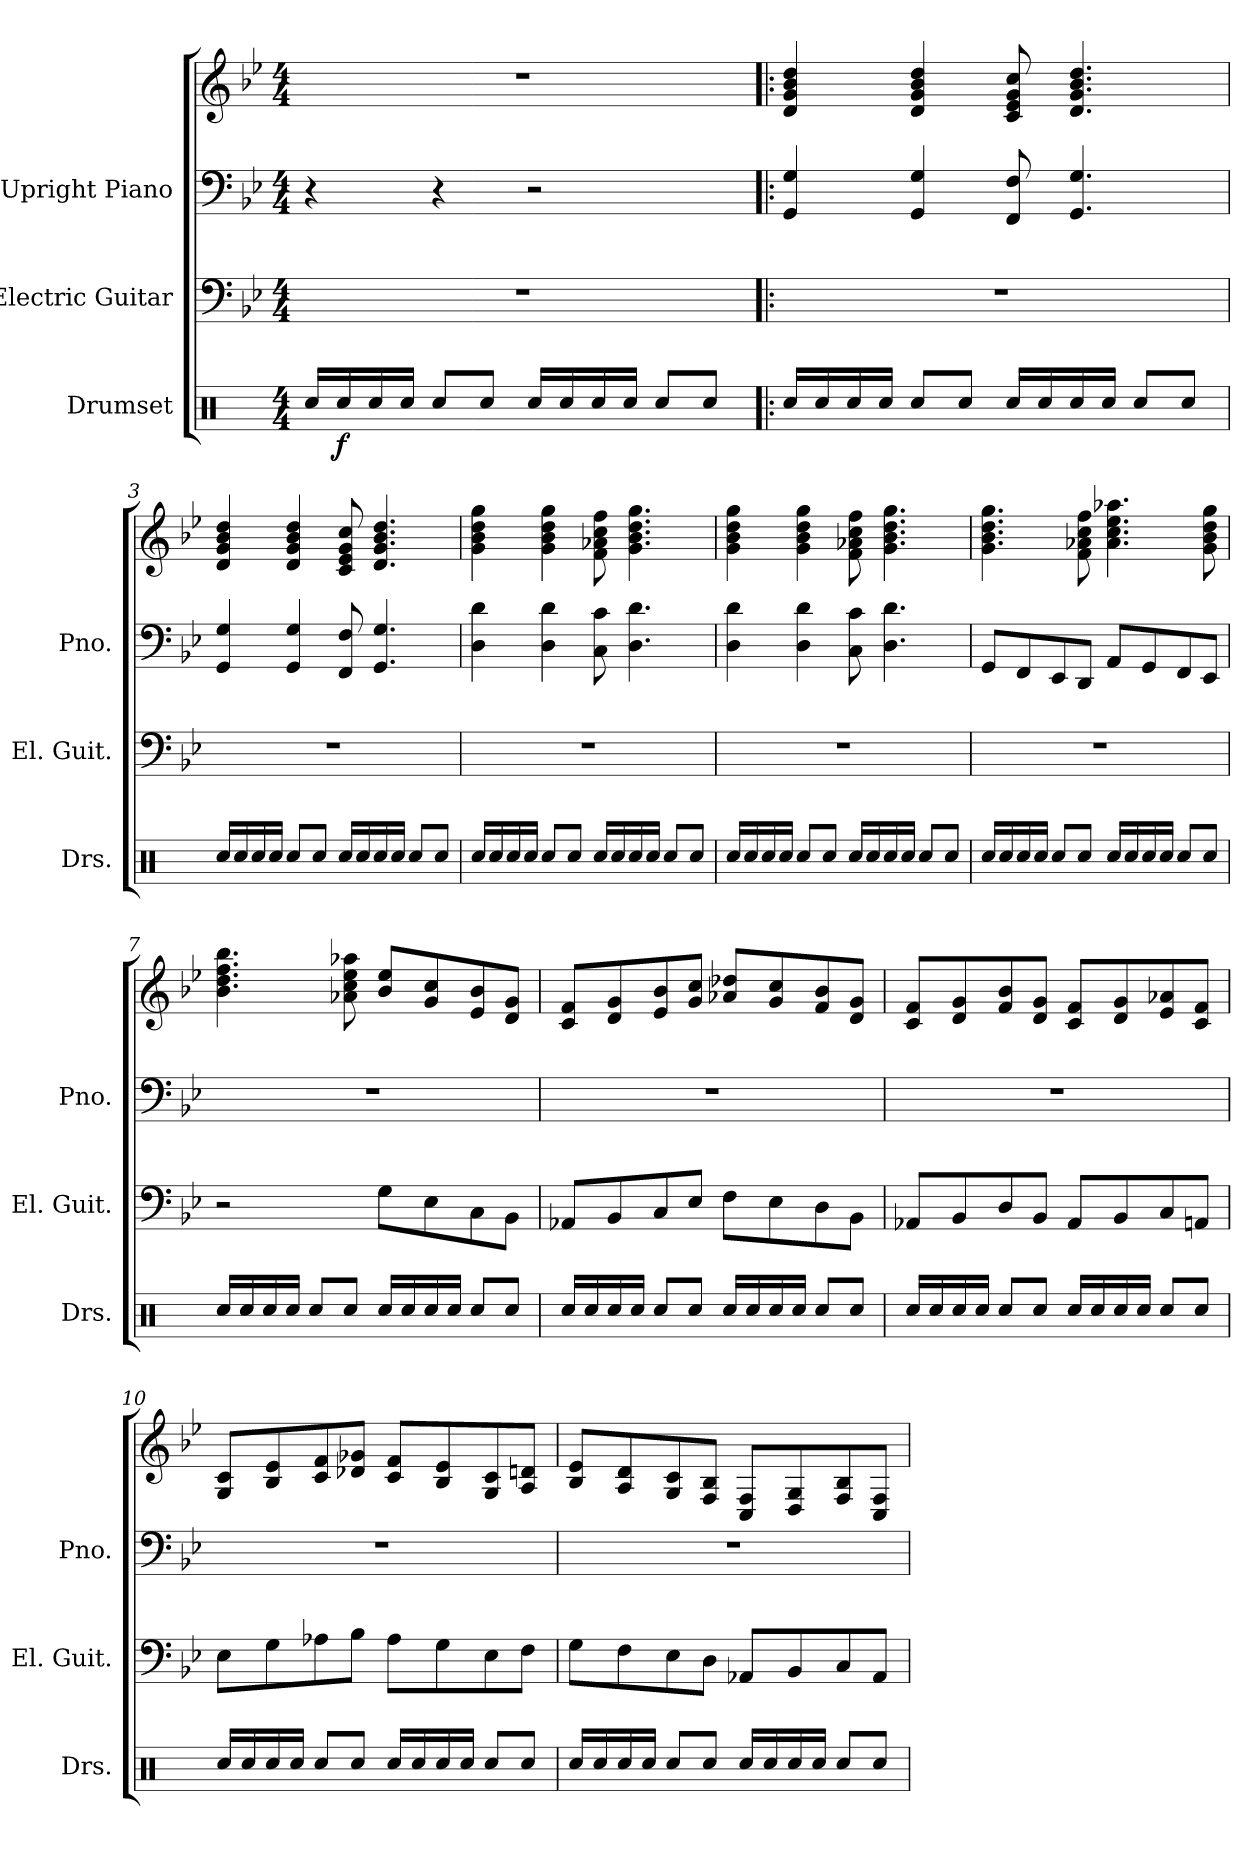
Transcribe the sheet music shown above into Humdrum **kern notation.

**kern	**dynam	**kern	**kern	**kern
*part3	*part3	*part2	*part1	*part1
*staff4	*staff4	*staff3	*staff2	*staff1
*I"Drumset	*	*I"Electric Guitar	*I"Upright Piano	*
*I'Drs.	*	*I'El. Guit.	*I'Pno.	*
*clefX	*	*clefF4	*clefF4	*clefG2
*k[]	*	*k[b-e-]	*k[b-e-]	*k[b-e-]
*M4/4	*	*M4/4	*M4/4	*M4/4
*MM190	*	*MM190	*MM190	*MM190
=1	=1	=1	=1	=1
16Rcc/LL	.	1r	4r	1r
!	!LO:DY:b	!	!	!
16Rcc/	f	.	.	.
16Rcc/	.	.	.	.
16Rcc/JJ	.	.	.	.
8Rcc/L	.	.	4r	.
8Rcc/J	.	.	.	.
16Rcc/LL	.	.	2r	.
16Rcc/	.	.	.	.
16Rcc/	.	.	.	.
16Rcc/JJ	.	.	.	.
8Rcc/L	.	.	.	.
8Rcc/J	.	.	.	.
=2!|:	=2!|:	=2!|:	=2!|:	=2!|:
16Rcc/LL	.	1r	4GG/ 4G/	4d/ 4g/ 4b-/ 4dd/
16Rcc/	.	.	.	.
16Rcc/	.	.	.	.
16Rcc/JJ	.	.	.	.
8Rcc/L	.	.	4GG/ 4G/	4d/ 4g/ 4b-/ 4dd/
8Rcc/J	.	.	.	.
16Rcc/LL	.	.	8FF/ 8F/	8c/ 8e-/ 8g/ 8cc/
16Rcc/	.	.	.	.
16Rcc/	.	.	4.GG/ 4.G/	4.d/ 4.g/ 4.b-/ 4.dd/
16Rcc/JJ	.	.	.	.
8Rcc/L	.	.	.	.
8Rcc/J	.	.	.	.
=3	=3	=3	=3	=3
16Rcc/LL	.	1r	4GG/ 4G/	4d/ 4g/ 4b-/ 4dd/
16Rcc/	.	.	.	.
16Rcc/	.	.	.	.
16Rcc/JJ	.	.	.	.
8Rcc/L	.	.	4GG/ 4G/	4d/ 4g/ 4b-/ 4dd/
8Rcc/J	.	.	.	.
16Rcc/LL	.	.	8FF/ 8F/	8c/ 8e-/ 8g/ 8cc/
16Rcc/	.	.	.	.
16Rcc/	.	.	4.GG/ 4.G/	4.d/ 4.g/ 4.b-/ 4.dd/
16Rcc/JJ	.	.	.	.
8Rcc/L	.	.	.	.
8Rcc/J	.	.	.	.
!!LO:LB:g=z
=4	=4	=4	=4	=4
16Rcc/LL	.	1r	4D\ 4d\	4g\ 4b-\ 4dd\ 4gg\
16Rcc/	.	.	.	.
16Rcc/	.	.	.	.
16Rcc/JJ	.	.	.	.
8Rcc/L	.	.	4D\ 4d\	4g\ 4b-\ 4dd\ 4gg\
8Rcc/J	.	.	.	.
16Rcc/LL	.	.	8C\ 8c\	8f\ 8a-X\ 8cc\ 8ff\
16Rcc/	.	.	.	.
16Rcc/	.	.	4.D\ 4.d\	4.g\ 4.b-\ 4.dd\ 4.gg\
16Rcc/JJ	.	.	.	.
8Rcc/L	.	.	.	.
8Rcc/J	.	.	.	.
=5	=5	=5	=5	=5
16Rcc/LL	.	1r	4D\ 4d\	4g\ 4b-\ 4dd\ 4gg\
16Rcc/	.	.	.	.
16Rcc/	.	.	.	.
16Rcc/JJ	.	.	.	.
8Rcc/L	.	.	4D\ 4d\	4g\ 4b-\ 4dd\ 4gg\
8Rcc/J	.	.	.	.
16Rcc/LL	.	.	8C\ 8c\	8f\ 8a-X\ 8cc\ 8ff\
16Rcc/	.	.	.	.
16Rcc/	.	.	4.D\ 4.d\	4.g\ 4.b-\ 4.dd\ 4.gg\
16Rcc/JJ	.	.	.	.
8Rcc/L	.	.	.	.
8Rcc/J	.	.	.	.
=6	=6	=6	=6	=6
16Rcc/LL	.	1r	8GG/L	4.g\ 4.b-\ 4.dd\ 4.gg\
16Rcc/	.	.	.	.
16Rcc/	.	.	8FF/	.
16Rcc/JJ	.	.	.	.
8Rcc/L	.	.	8EE-/	.
8Rcc/J	.	.	8DD/J	8f\ 8a-X\ 8cc\ 8ff\
16Rcc/LL	.	.	8AA/L	4.a-\ 4.cc\ 4.ee-\ 4.aa-X\
16Rcc/	.	.	.	.
16Rcc/	.	.	8GG/	.
16Rcc/JJ	.	.	.	.
8Rcc/L	.	.	8FF/	.
8Rcc/J	.	.	8EE-/J	8g\ 8b-\ 8dd\ 8gg\
!!LO:PB:g=z
=7	=7	=7	=7	=7
16Rcc/LL	.	2r	1r	4.b-\ 4.dd\ 4.ff\ 4.bb-\
16Rcc/	.	.	.	.
16Rcc/	.	.	.	.
16Rcc/JJ	.	.	.	.
8Rcc/L	.	.	.	.
8Rcc/J	.	.	.	8a-X\ 8cc\ 8ee-\ 8aa-X\
16Rcc/LL	.	8G\L	.	8b-/ 8ee-/L
16Rcc/	.	.	.	.
16Rcc/	.	8E-\	.	8g/ 8cc/
16Rcc/JJ	.	.	.	.
8Rcc/L	.	8C\	.	8e-/ 8b-/
8Rcc/J	.	8BB-\J	.	8d/ 8g/J
=8	=8	=8	=8	=8
16Rcc/LL	.	8AA-X/L	1r	8c/ 8f/L
16Rcc/	.	.	.	.
16Rcc/	.	8BB-/	.	8d/ 8g/
16Rcc/JJ	.	.	.	.
8Rcc/L	.	8C/	.	8e-/ 8b-/
8Rcc/J	.	8E-/J	.	8g/ 8cc/J
16Rcc/LL	.	8F\L	.	8a-X/ 8dd-X/L
16Rcc/	.	.	.	.
16Rcc/	.	8E-\	.	8g/ 8cc/
16Rcc/JJ	.	.	.	.
8Rcc/L	.	8D\	.	8f/ 8b-/
8Rcc/J	.	8BB-\J	.	8d/ 8g/J
=9	=9	=9	=9	=9
16Rcc/LL	.	8AA-X/L	1r	8c/ 8f/L
16Rcc/	.	.	.	.
16Rcc/	.	8BB-/	.	8d/ 8g/
16Rcc/JJ	.	.	.	.
8Rcc/L	.	8D/	.	8f/ 8b-/
8Rcc/J	.	8BB-/J	.	8d/ 8g/J
16Rcc/LL	.	8AA-/L	.	8c/ 8f/L
16Rcc/	.	.	.	.
16Rcc/	.	8BB-/	.	8d/ 8g/
16Rcc/JJ	.	.	.	.
8Rcc/L	.	8C/	.	8e-/ 8a-X/
8Rcc/J	.	8AAn/J	.	8c/ 8f/J
!!LO:LB:g=z
=10	=10	=10	=10	=10
16Rcc/LL	.	8E-\L	1r	8G/ 8c/L
16Rcc/	.	.	.	.
16Rcc/	.	8G\	.	8B-/ 8e-/
16Rcc/JJ	.	.	.	.
8Rcc/L	.	8A-X\	.	8c/ 8f/
8Rcc/J	.	8B-\J	.	8d-X/ 8g-X/J
16Rcc/LL	.	8A-\L	.	8c/ 8f/L
16Rcc/	.	.	.	.
16Rcc/	.	8G\	.	8B-/ 8e-/
16Rcc/JJ	.	.	.	.
8Rcc/L	.	8E-\	.	8G/ 8c/
8Rcc/J	.	8F\J	.	8A/ 8dn/J
=11	=11	=11	=11	=11
16Rcc/LL	.	8G\L	1r	8B-/ 8e-/L
16Rcc/	.	.	.	.
16Rcc/	.	8F\	.	8A/ 8d/
16Rcc/JJ	.	.	.	.
8Rcc/L	.	8E-\	.	8G/ 8c/
8Rcc/J	.	8D\J	.	8F/ 8B-/J
16Rcc/LL	.	8AA-X/L	.	8C/ 8F/L
16Rcc/	.	.	.	.
16Rcc/	.	8BB-/	.	8D/ 8G/
16Rcc/JJ	.	.	.	.
8Rcc/L	.	8C/	.	8F/ 8B-/
8Rcc/J	.	8AA-/J	.	8C/ 8F/J
=	=	=	=	=
*-	*-	*-	*-	*-
